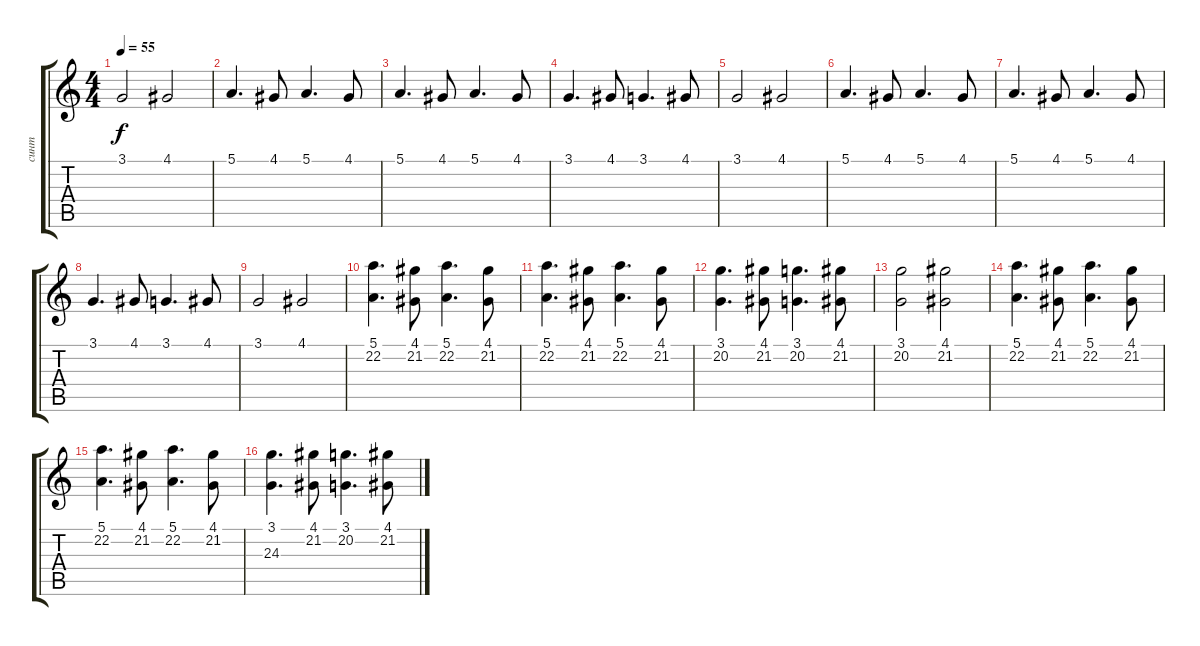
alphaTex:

\track ("синт" "синт") {instrument tremolostrings}
\staff {score tabs}
\tuning (E4 B3 G3 D3 A2 E2) {hide}
\ts (4 4)
\tempo 55
\clef g2
\ks c
3.1.2{dy f} 4.1.2 |
5.1.4{d} 4.1.8 5.1.4{d} 4.1.8 |
5.1.4{d} 4.1.8 5.1.4{d} 4.1.8 |
3.1.4{d} 4.1.8 3.1.4{d} 4.1.8 |
3.1.2 4.1.2 |
5.1.4{d} 4.1.8 5.1.4{d} 4.1.8 |
5.1.4{d} 4.1.8 5.1.4{d} 4.1.8 |
3.1.4{d} 4.1.8 3.1.4{d} 4.1.8 |
3.1.2 4.1.2 |
(5.1 22.2).4{d} (4.1 21.2).8 (5.1 22.2).4{d} (4.1 21.2).8 |
(5.1 22.2).4{d} (4.1 21.2).8 (5.1 22.2).4{d} (4.1 21.2).8 |
(3.1 20.2).4{d} (4.1 21.2).8 (3.1 20.2).4{d} (4.1 21.2).8 |
(3.1 20.2).2 (4.1 21.2).2 |
(5.1 22.2).4{d} (4.1 21.2).8 (5.1 22.2).4{d} (4.1 21.2).8 |
(5.1 22.2).4{d} (4.1 21.2).8 (5.1 22.2).4{d} (4.1 21.2).8 |
(3.1 24.3).4{d} (4.1 21.2).8 (3.1 20.2).4{d} (4.1 21.2).8
